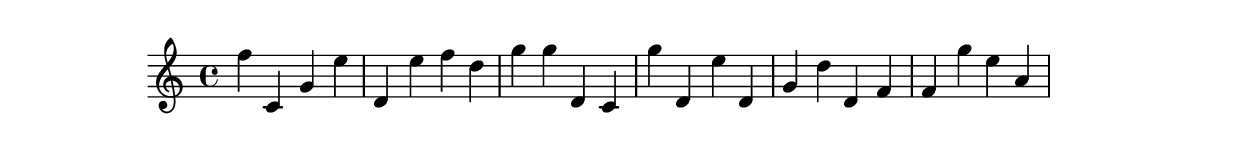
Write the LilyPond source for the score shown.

%% Do not edit this file; it is automatically
%% generated from LSR http://lsr.dsi.unimi.it
%% This file is in the public domain.
\version "2.13.39"

\header {
  lsrtags = "pitches"

%% Translation of GIT committish: 5160eccb26cee0bfd802d844233e4a8d795a1e94
  texidoces = "
Este fragmento de código basado en Scheme genera
24 notas aleatorias (o tantas como se necesiten), basándose en la
hora actual (o en cualquier número pseudo-aleatorio que se
especifique en su lugar, para obtener las mismas notas aleatorias
cada vez): es decir, para obtener distintos patrones de notas,
sólo tiene que modificar este número.

"
  doctitlees = "Generación de notas aleatorias"

  texidoc = "
This Scheme-based snippet generates 24 random notes (or as many as
required), based on the current time (or any randomish number specified
instead, in order to obtain the same random notes each time): i.e., to
get different random note patterns, just change this number.

"
  doctitle = "Generating random notes"
} % begin verbatim

\score {
  {
    #(let ((random-state (seed->random-state (current-time))))
       (ly:export
        (make-sequential-music
         (map (lambda (x)
                (let ((idx (random 12 random-state)))
                  (make-event-chord
                   (list
                    (make-music 'NoteEvent
                                'duration (ly:make-duration 2 0 1 1)
                                'pitch (ly:make-pitch
                                        (quotient idx 7)
                                        (remainder idx 7)
                                        0))))))
              (make-list 24)))))
  }
}
